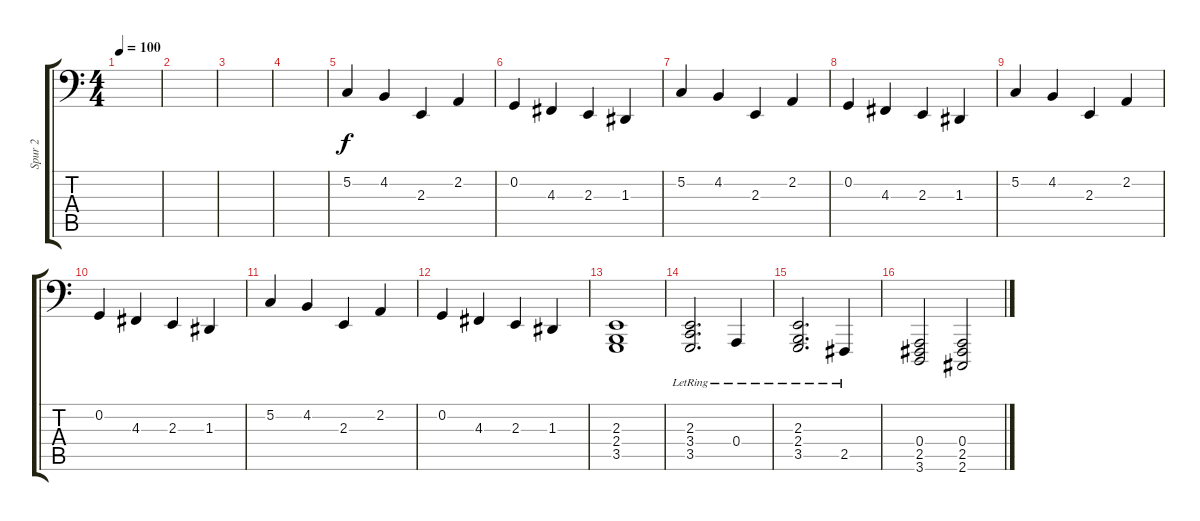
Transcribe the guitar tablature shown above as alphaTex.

\track ("Spur 2" "Spur 2") {instrument acousticgrandpiano}
\staff {score tabs}
\tuning (C3 G2 D2 A1 E1 B0) {hide}
\ts (4 4)
\tempo 100
\clef f4
\ks c
|
|
|
|
5.2.4 4.2.4 2.3.4 2.2.4 |
0.2.4 4.3.4 2.3.4 1.3.4 |
5.2.4 4.2.4 2.3.4 2.2.4 |
0.2.4 4.3.4 2.3.4 1.3.4 |
5.2.4 4.2.4 2.3.4 2.2.4 |
0.2.4 4.3.4 2.3.4 1.3.4 |
5.2.4 4.2.4 2.3.4 2.2.4 |
0.2.4 4.3.4 2.3.4 1.3.4 |
(2.3 2.4 3.5).1 |
(2.3{lr} 3.4{lr} 3.5{lr}).2{d} 0.4{lr}.4 |
(2.3{lr} 2.4{lr} 3.5{lr}).2{d} 2.5{lr}.4 |
(0.4 2.5 3.6).2 (0.4 2.5 2.6).2
